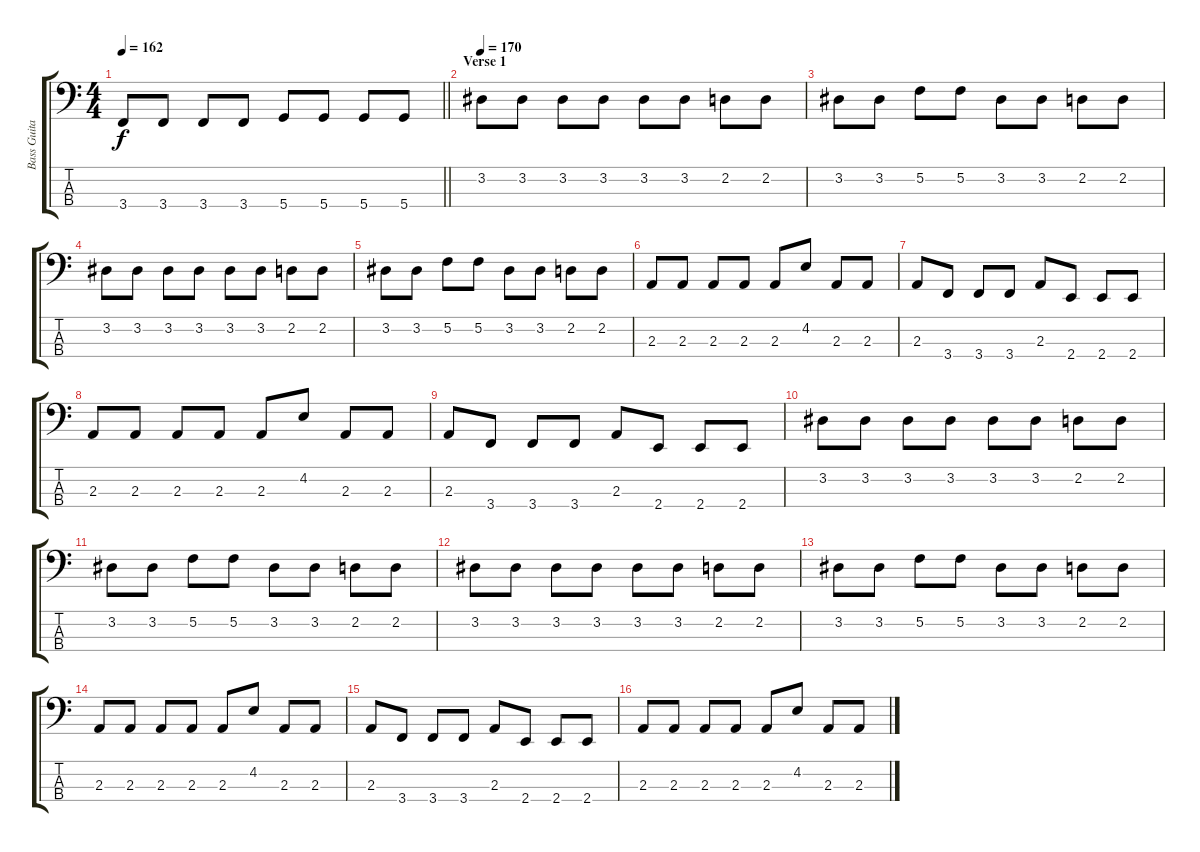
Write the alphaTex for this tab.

\track ("Bass Guitar" "Bass Guita") {instrument electricbassfinger}
\staff {score tabs}
\tuning (F2 C2 G1 D1) {hide}
\ts (4 4)
\tempo 162
\clef f4
\barLineRight lightlight
\ks c
3.4.8{dy f} 3.4.8 3.4.8 3.4.8 5.4.8 5.4.8 5.4.8 5.4.8 |
\section ("" "Verse 1")
\tempo 170
3.2.8 3.2.8 3.2.8 3.2.8 3.2.8 3.2.8 2.2.8 2.2.8 |
3.2.8 3.2.8 5.2.8 5.2.8 3.2.8 3.2.8 2.2.8 2.2.8 |
3.2.8 3.2.8 3.2.8 3.2.8 3.2.8 3.2.8 2.2.8 2.2.8 |
3.2.8 3.2.8 5.2.8 5.2.8 3.2.8 3.2.8 2.2.8 2.2.8 |
2.3.8 2.3.8 2.3.8 2.3.8 2.3.8 4.2.8 2.3.8 2.3.8 |
2.3.8 3.4.8 3.4.8 3.4.8 2.3.8 2.4.8 2.4.8 2.4.8 |
2.3.8 2.3.8 2.3.8 2.3.8 2.3.8 4.2.8 2.3.8 2.3.8 |
2.3.8 3.4.8 3.4.8 3.4.8 2.3.8 2.4.8 2.4.8 2.4.8 |
3.2.8 3.2.8 3.2.8 3.2.8 3.2.8 3.2.8 2.2.8 2.2.8 |
3.2.8 3.2.8 5.2.8 5.2.8 3.2.8 3.2.8 2.2.8 2.2.8 |
3.2.8 3.2.8 3.2.8 3.2.8 3.2.8 3.2.8 2.2.8 2.2.8 |
3.2.8 3.2.8 5.2.8 5.2.8 3.2.8 3.2.8 2.2.8 2.2.8 |
2.3.8 2.3.8 2.3.8 2.3.8 2.3.8 4.2.8 2.3.8 2.3.8 |
2.3.8 3.4.8 3.4.8 3.4.8 2.3.8 2.4.8 2.4.8 2.4.8 |
2.3.8 2.3.8 2.3.8 2.3.8 2.3.8 4.2.8 2.3.8 2.3.8
